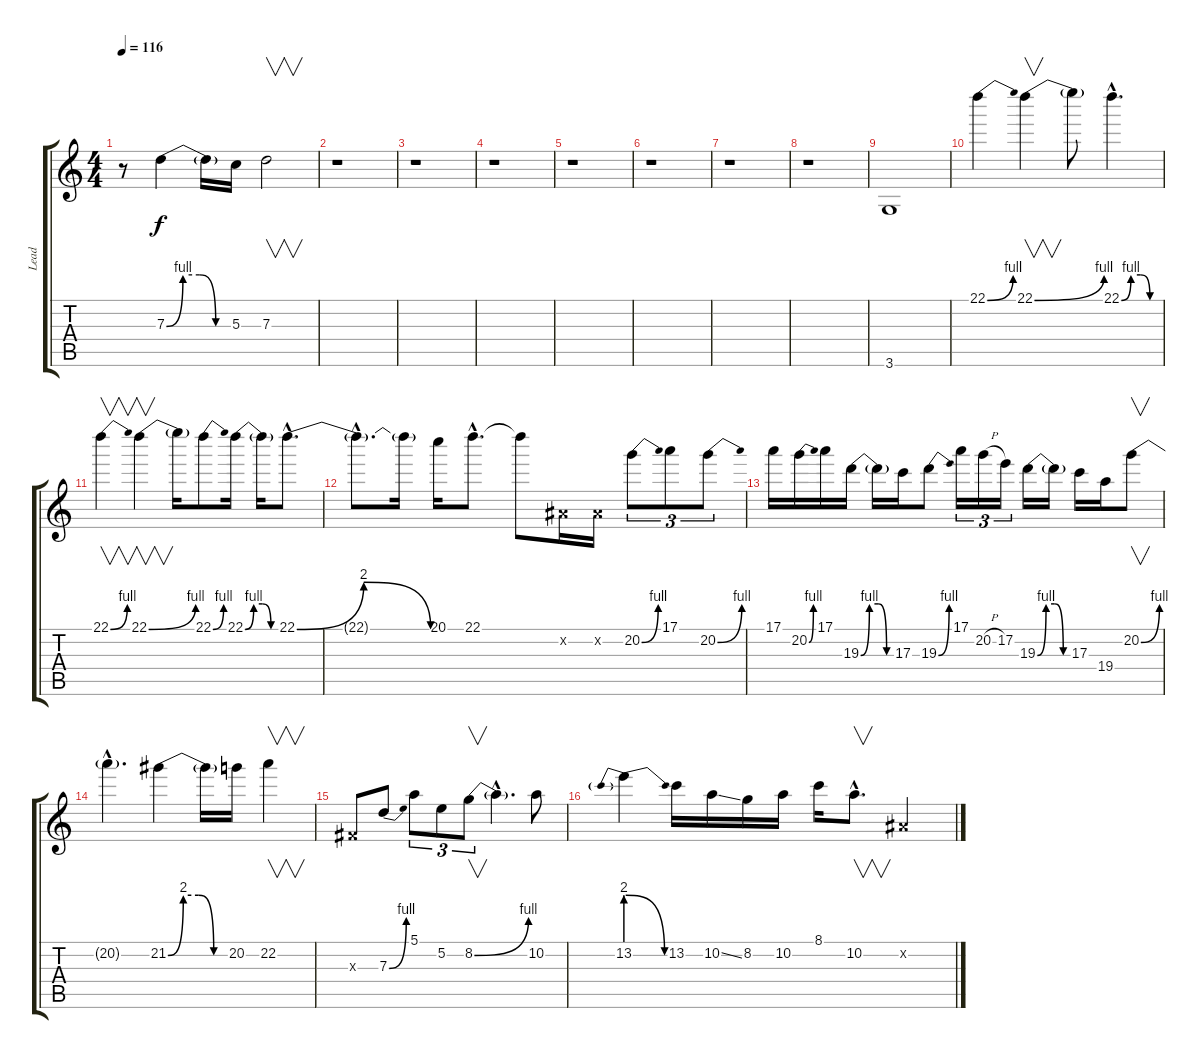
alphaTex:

\track ("Lead" "Lead") {instrument overdrivenguitar}
\staff {score tabs}
\tuning (E4 B3 G3 D3 A2 E2) {hide}
\ts (4 4)
\tempo 116
\clef g2
\ks c
r.8{dy f} 7.3{be (custom 0 0 15 4 30 4 45 0 60 0)}.4 7.3{t}.16 5.3.16 7.3.2{v} |
r.1 |
r.1 |
r.1 |
r.1 |
r.1 |
r.1 |
r.1 |
3.6.1 |
22.1{be (bend 0 0 60 4)}.4 22.1{be (bend 0 0 60 4)}.4{v} 22.1{t}.8 22.1{be (custom 0 0 15 4 30 4 45 0 60 0) hac}.4{d} |
22.1{be (bend 0 0 60 4)}.4{v} 22.1{be (bend 0 0 60 4)}.4{v} 22.1{t}.16 22.1{be (bend 0 0 60 4)}.8 22.1{be (custom 0 0 15 4 30 4 45 0 60 0)}.16 22.1{t}.16 22.1{be (bendrelease 0 0 15 8 30 8 60 0) hac}.8{d} |
22.1{hac t}.8{d} 22.1{t}.16 20.1.16 22.1{hac}.8{d} 22.1{t}.8 -1.2{x}.16 -1.2{x}.16 20.2{be (bend 0 0 60 4)}.8{tu (3 2)} 17.1.8{tu (3 2)} 20.2{be (bend 0 0 60 4)}.8{tu (3 2)} |
17.1.16 20.2{be (bend 0 0 60 4)}.16 17.1.16 19.3{be (custom 0 0 15 4 30 4 45 0 60 0)}.16 19.3{t}.16 17.3.16 19.3{be (bend 0 0 60 4)}.8 17.1.16{tu (3 2)} 20.2{h}.16{tu (3 2)} 17.2.16{tu (3 2)} 19.3{be (custom 0 0 15 4 30 4 45 0 60 0)}.16 19.3{t}.16 17.3.16 19.4.16 20.2{be (bend 0 0 60 4)}.8{v} |
20.2{hac t}.4{d} 21.2{be (custom 0 0 15 8 30 8 45 0 60 0)}.4 21.2{t}.16 20.2.16 22.2.4{v} |
-1.3{x}.8 7.3{be (bend 0 0 60 4)}.8 5.1.8{tu (3 2)} 5.2.8{tu (3 2)} 8.2{be (bend 0 0 60 4)}.8{v tu (3 2)} 8.2{hac t}.4{d} 10.2.8 |
13.2{be (prebendrelease 0 8 60 0)}.4 13.2.16 10.2{ss}.16 8.2.16 10.2.16 8.1.16 10.2{hac}.8{v d} -1.2{x}.4
